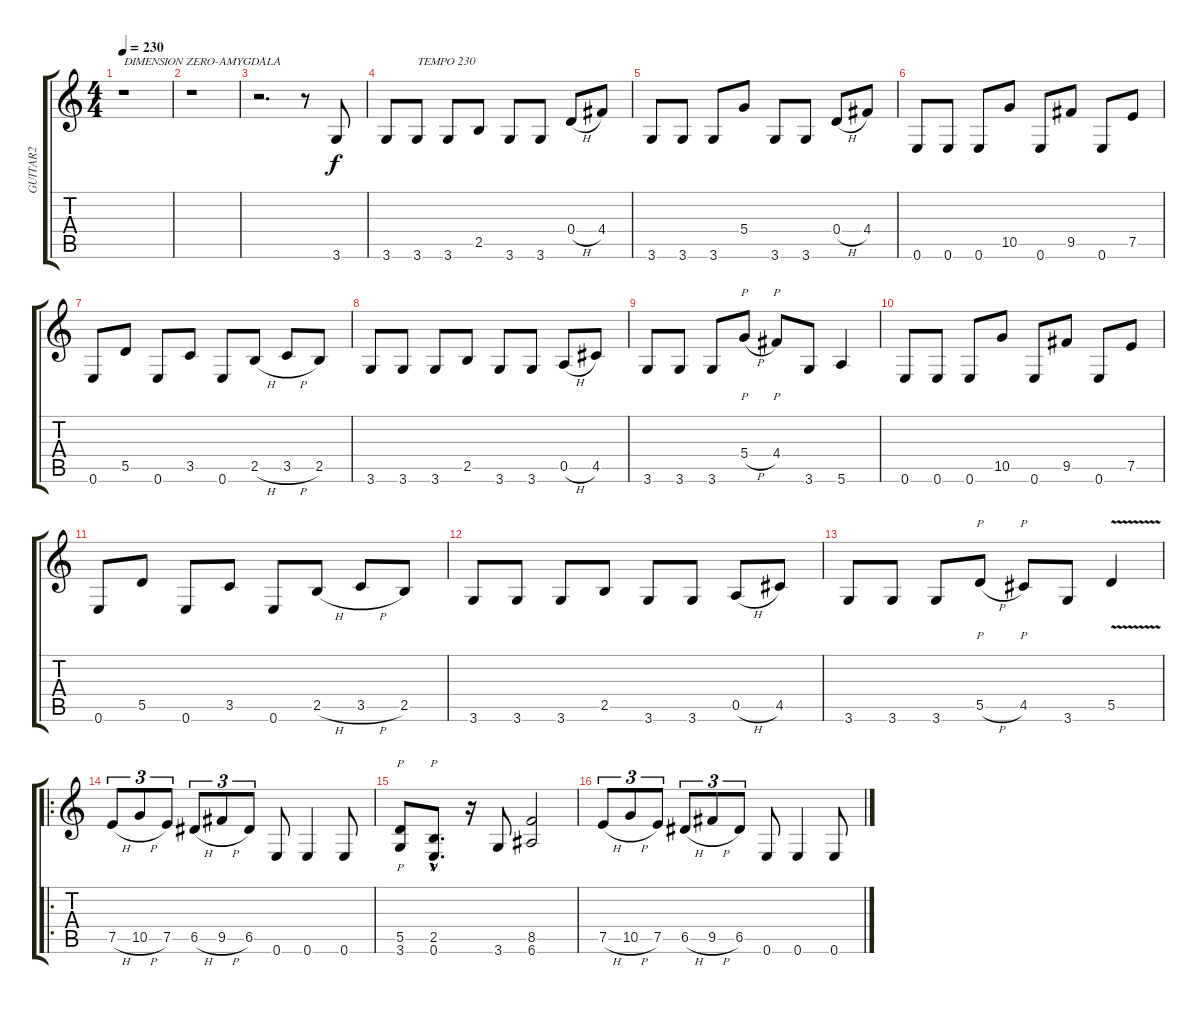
\track ("GUITAR2" "GUITAR2") {instrument distortionguitar}
\staff {score tabs}
\tuning (E4 B3 G3 D3 A2 E2) {hide}
\ts (4 4)
\tempo 230
\clef g2
\ks c
r.1{txt "DIMENSION ZERO-AMYGDALA" dy f instrument distortionguitar} |
r.1 |
r.2{d} r.8 3.6.8 |
3.6.8 3.6.8{txt "TEMPO 230"} 3.6.8 2.5.8 3.6.8 3.6.8 0.4{h}.8 4.4.8 |
3.6.8 3.6.8 3.6.8 5.4.8 3.6.8 3.6.8 0.4{h}.8 4.4.8 |
0.6.8 0.6.8 0.6.8 10.5.8 0.6.8 9.5.8 0.6.8 7.5.8 |
0.6.8 5.5.8 0.6.8 3.5.8 0.6.8 2.5{h}.8 3.5{h}.8 2.5.8 |
3.6.8 3.6.8 3.6.8 2.5.8 3.6.8 3.6.8 0.5{h}.8 4.5.8 |
3.6.8 3.6.8 3.6.8 5.4{h}.8{p} 4.4.8{p} 3.6.8 5.6.4 |
0.6.8 0.6.8 0.6.8 10.5.8 0.6.8 9.5.8 0.6.8 7.5.8 |
0.6.8 5.5.8 0.6.8 3.5.8 0.6.8 2.5{h}.8 3.5{h}.8 2.5.8 |
3.6.8 3.6.8 3.6.8 2.5.8 3.6.8 3.6.8 0.5{h}.8 4.5.8 |
3.6.8 3.6.8 3.6.8 5.5{h}.8{p} 4.5.8{p} 3.6.8 5.5{v}.4 |
\ro
7.5{h}.8{tu (3 2)} 10.5{h}.8{tu (3 2)} 7.5.8{tu (3 2)} 6.5{h}.8{tu (3 2)} 9.5{h}.8{tu (3 2)} 6.5.8{tu (3 2)} 0.6.8 0.6.4 0.6.8 |
(5.5 3.6).8{p} (2.5{hac} 0.6{hac}).8{p d} r.16 3.6.8 (8.5 6.6).2 |
7.5{h}.8{tu (3 2)} 10.5{h}.8{tu (3 2)} 7.5.8{tu (3 2)} 6.5{h}.8{tu (3 2)} 9.5{h}.8{tu (3 2)} 6.5.8{tu (3 2)} 0.6.8 0.6.4 0.6.8
